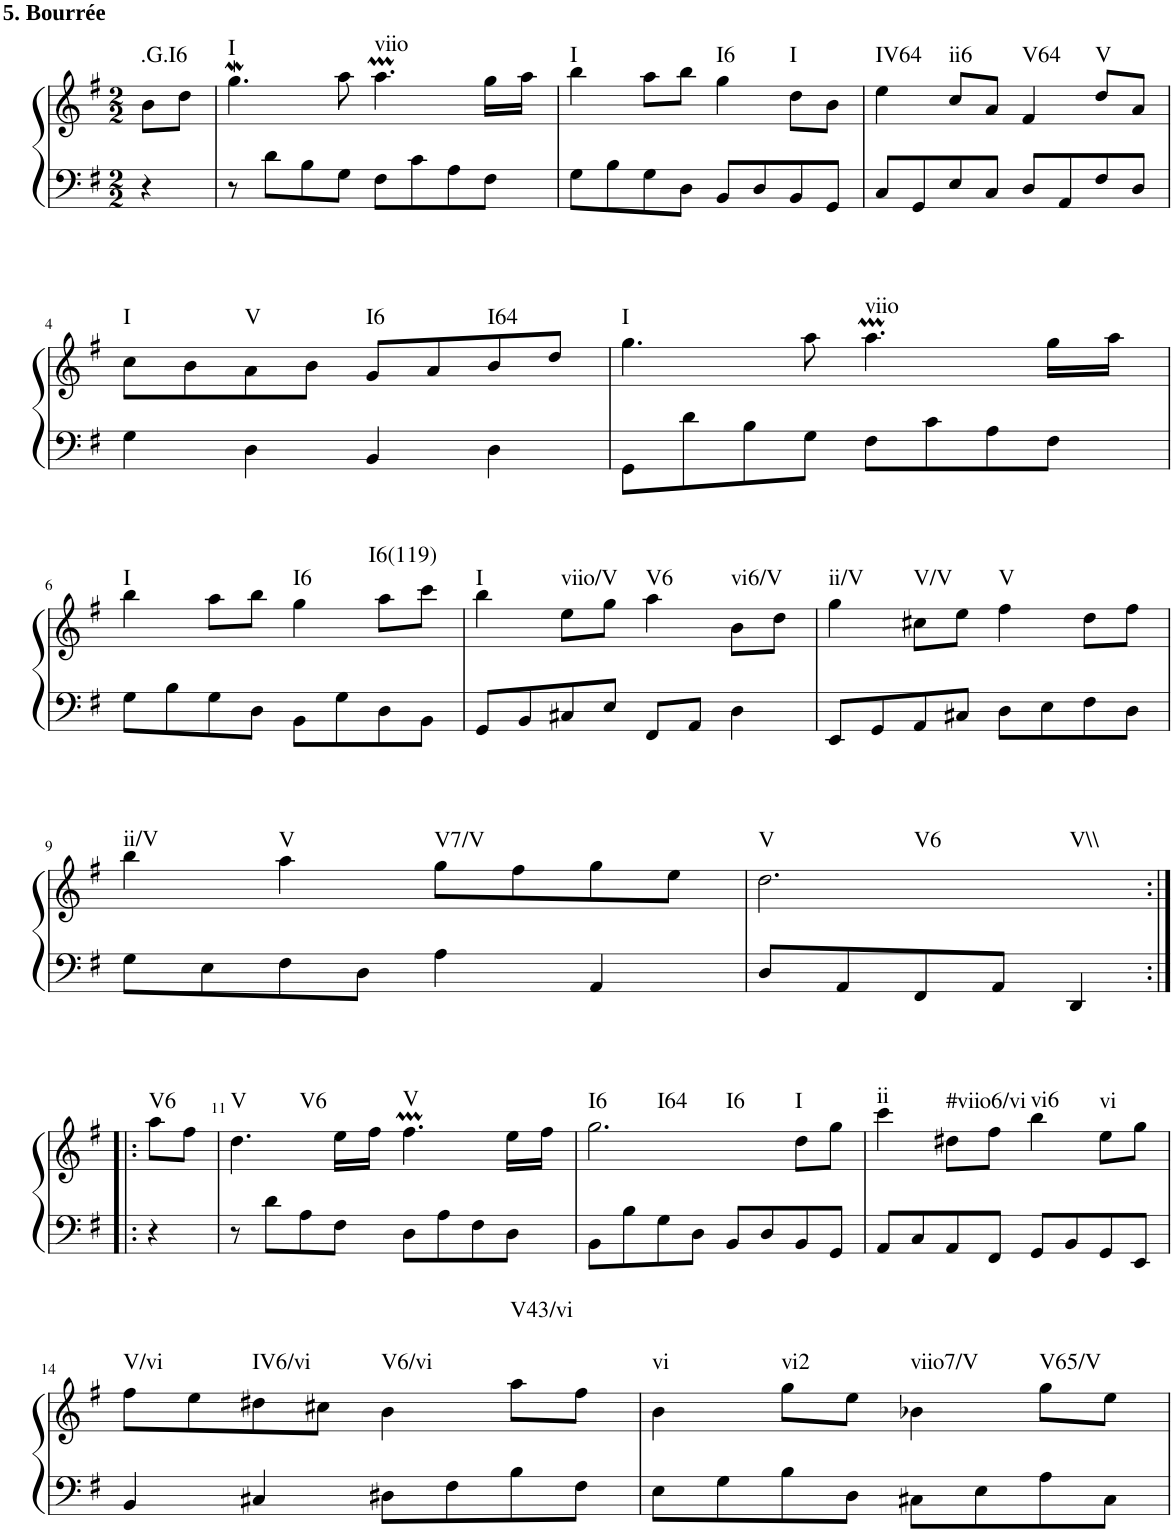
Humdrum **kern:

**kern	**kern	**harte
*part1	*part1	*part1
*staff2	*staff1	*
*I"Klavier linke Hand	*	*
*clefF4	*clefG2	*
*k[f#]	*k[f#]	*
*M2/2	*M2/2	*
=	=	=
!	!LO:TX:a:B:t=5. Bourrée	!LO:H:kt=.G.I6
4r	8b\L	N
.	8dd\J	.
=1	=1	=1
!	!	!LO:H:kt=I
8r	4.ggw\	N
8d\L	.	.
8B\	.	.
8G\J	8aa\	.
!	!	!LO:H:kt=viio
8F#\L	4.aaM\	N
8c\	.	.
8A\	.	.
8F#\J	16gg\LL	.
.	16aa\JJ	.
=2	=2	=2
!	!	!LO:H:kt=I
8G\L	4bb\	N
8B\	.	.
8G\	8aa\L	.
8D\J	8bb\J	.
!	!	!LO:H:kt=I6
8BB/L	4gg\	N
8D/	.	.
!	!	!LO:H:kt=I
8BB/	8dd\L	N
8GG/J	8b\J	.
=3	=3	=3
!	!	!LO:H:kt=IV64
8C/L	4ee\	N
8GG/	.	.
!	!	!LO:H:kt=ii6
8E/	8cc/L	N
8C/J	8a/J	.
!	!	!LO:H:kt=V64
8D/L	4f#/	N
8AA/	.	.
!	!	!LO:H:kt=V
8F#/	8dd/L	N
8D/J	8a/J	.
!!LO:LB:g=z
=4	=4	=4
!	!	!LO:H:kt=I
4G\	8cc\L	N
.	8b\	.
!	!	!LO:H:kt=V
4D\	8a\	N
.	8b\J	.
!	!	!LO:H:kt=I6
4BB/	8g/L	N
.	8a/	.
!	!	!LO:H:kt=I64
4D\	8b/	N
.	8dd/J	.
=5	=5	=5
!	!	!LO:H:kt=I
8GG\L	4.gg\	N
8d\	.	.
8B\	.	.
8G\J	8aa\	.
!	!	!LO:H:kt=viio
8F#\L	4.aaM\	N
8c\	.	.
8A\	.	.
8F#\J	16gg\LL	.
.	16aa\JJ	.
!!LO:LB:g=z
=6	=6	=6
!	!	!LO:H:kt=I
8G\L	4bb\	N
8B\	.	.
8G\	8aa\L	.
8D\J	8bb\J	.
!	!	!LO:H:kt=I6
8BB\L	4gg\	N
8G\	.	.
!	!	!LO:H:kt=I6(119)
8D\	8aa\L	N
8BB\J	8ccc\J	.
=7	=7	=7
!	!	!LO:H:kt=I
8GG/L	4bb\	N
8BB/	.	.
!	!	!LO:H:kt=viio/V
8C#X/	8ee\L	N
8E/J	8gg\J	.
!	!	!LO:H:kt=V6
8FF#/L	4aa\	N
8AA/J	.	.
!	!	!LO:H:kt=vi6/V
4D\	8b\L	N
.	8dd\J	.
=8	=8	=8
!	!	!LO:H:kt=ii/V
8EE/L	4gg\	N
8GG/	.	.
!	!	!LO:H:kt=V/V
8AA/	8cc#X\L	N
8C#X/J	8ee\J	.
!	!	!LO:H:kt=V
8D\L	4ff#\	N
8E\	.	.
8F#\	8dd\L	.
8D\J	8ff#\J	.
!!LO:LB:g=z
=9	=9	=9
!	!	!LO:H:kt=ii/V
8G\L	4bb\	N
8E\	.	.
!	!	!LO:H:kt=V
8F#\	4aa\	N
8D\J	.	.
!	!	!LO:H:kt=V7/V
4A\	8gg\L	N
.	8ff#\	.
4AA/	8gg\	.
.	8ee\J	.
=10	=10	=10
!	!	!LO:H:n=1:kt=V
!	!	!LO:H:n=2:kt=V6
!	!	!LO:H:n=3:kt=V\\
8D/L	2.dd\	N N N
8AA/	.	.
8FF#/	.	.
8AA/J	.	.
4DD/	.	.
!!LO:LB:g=z
=10X1:|!|:	=10X1:|!|:	=10X1:|!|:
!	!	!LO:H:kt=V6
4r	8aa\L	N
.	8ff#\J	.
=11	=11	=11
!	!	!LO:H:n=1:kt=V
!	!	!LO:H:n=2:kt=V6
8r	4.dd\	N N
8d\L	.	.
8A\	.	.
8F#\J	16ee\LL	.
.	16ff#\JJ	.
!	!	!LO:H:kt=V
8D\L	4.ff#m\	N
8A\	.	.
8F#\	.	.
8D\J	16ee\LL	.
.	16ff#\JJ	.
=12	=12	=12
!	!	!LO:H:n=1:kt=I6
!	!	!LO:H:n=2:kt=I64
!	!	!LO:H:n=3:kt=I6
8BB\L	2.gg\	N N N
8B\	.	.
8G\	.	.
8D\J	.	.
8BB/L	.	.
8D/	.	.
!	!	!LO:H:kt=I
8BB/	8dd\L	N
8GG/J	8gg\J	.
=13	=13	=13
!	!	!LO:H:kt=ii
8AA/L	4ccc\	N
8C/	.	.
!	!	!LO:H:kt=#viio6/vi
8AA/	8dd#X\L	N
8FF#/J	8ff#\J	.
!	!	!LO:H:kt=vi6
8GG/L	4bb\	N
8BB/	.	.
!	!	!LO:H:kt=vi
8GG/	8ee\L	N
8EE/J	8gg\J	.
!!LO:LB:g=z
=14	=14	=14
!	!	!LO:H:kt=V/vi
4BB/	8ff#\L	N
.	8ee\	.
!	!	!LO:H:kt=IV6/vi
4C#X/	8dd#X\	N
.	8cc#X\J	.
!	!	!LO:H:kt=V6/vi
8D#X\L	4b\	N
8F#\	.	.
!	!	!LO:H:kt=V43/vi
8B\	8aa\L	N
8F#\J	8ff#\J	.
=15	=15	=15
!	!	!LO:H:kt=vi
8E\L	4b\	N
8G\	.	.
!	!	!LO:H:kt=vi2
8B\	8gg\L	N
8D\J	8ee\J	.
!	!	!LO:H:kt=viio7/V
8C#X\L	4b-X\	N
8E\	.	.
!	!	!LO:H:kt=V65/V
8A\	8gg\L	N
8C#\J	8ee\J	.
=	=	=
*-	*-	*-
